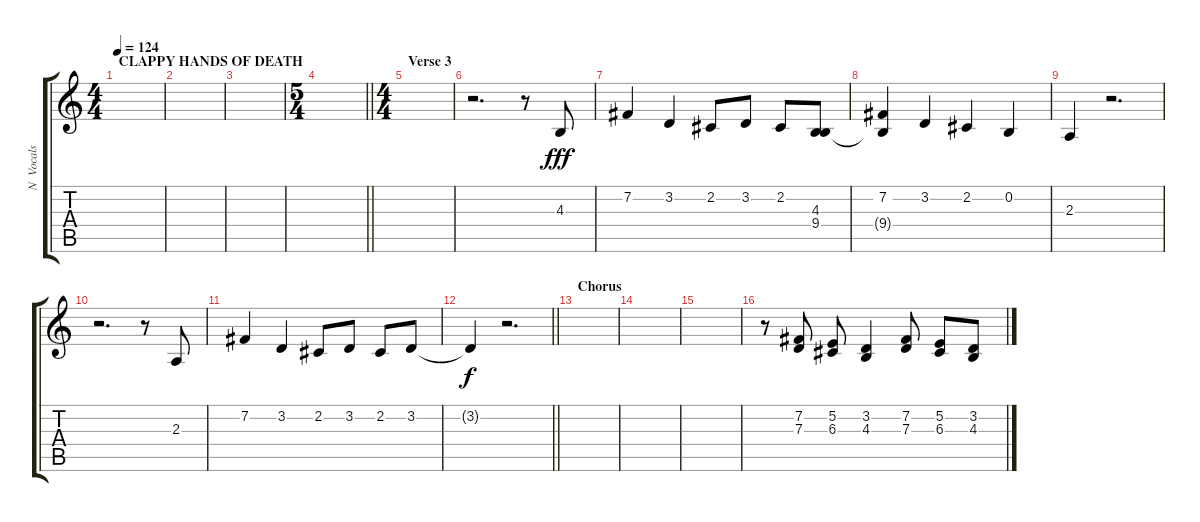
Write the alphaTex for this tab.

\track ("N  Vocals" "N  Vocals") {instrument orchestralharp}
\staff {score tabs}
\tuning (E4 B3 G3 D3 A2 E2) {hide}
\ts (4 4)
\section ("" "CLAPPY HANDS OF DEATH")
\tempo 124
\clef g2
\ks c
|
|
|
\ts (5 4)
\barLineRight lightlight
|
\ts (4 4)
\section ("" "Verse 3")
|
r.2{d} r.8 4.3.8{dy fff} |
7.2.4 3.2.4 2.2.8 3.2.8 2.2.8 (4.3 9.4).8 |
(7.2 9.4{t}).4 3.2.4 2.2.4 0.2.4 |
2.3.4 r.2{d} |
r.2{d} r.8 2.3.8 |
7.2.4 3.2.4 2.2.8 3.2.8 2.2.8 3.2.8 |
\barLineRight lightlight
3.2{t}.4{dy f} r.2{d} |
\section ("" "Chorus")
|
|
|
r.8 (7.2 7.3).8 (5.2 6.3).8 (3.2 4.3).4 (7.2 7.3).8 (5.2 6.3).8 (3.2 4.3).8
